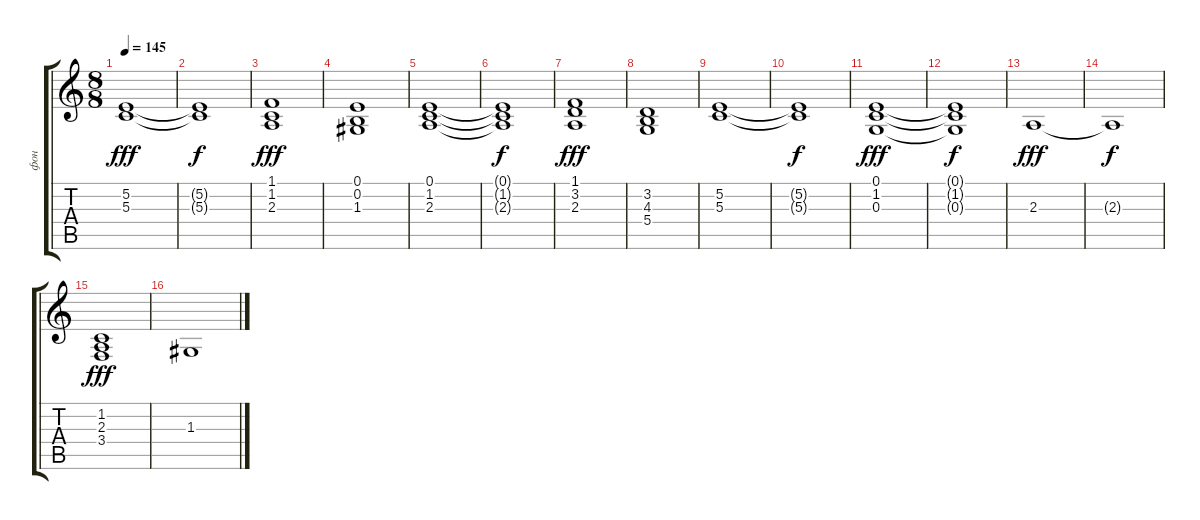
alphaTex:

\track ("фон" "фон") {instrument pad2warm}
\staff {score tabs}
\tuning (E4 B3 G3 D3 A2 E2) {hide}
\ts (8 8)
\tempo 145
\clef g2
\ks c
(5.2 5.3).1{dy fff} |
(5.2{t} 5.3{t}).1{dy f} |
(1.1 1.2 2.3).1{dy fff} |
(0.1 0.2 1.3).1 |
(0.1 1.2 2.3).1 |
(0.1{t} 1.2{t} 2.3{t}).1{dy f} |
(1.1 3.2 2.3).1{dy fff} |
(3.2 4.3 5.4).1 |
(5.2 5.3).1 |
(5.2{t} 5.3{t}).1{dy f} |
(0.1 1.2 0.3).1{dy fff} |
(0.1{t} 1.2{t} 0.3{t}).1{dy f} |
2.3.1{dy fff} |
2.3{t}.1{dy f} |
(1.2 2.3 3.4).1{dy fff} |
1.3.1
